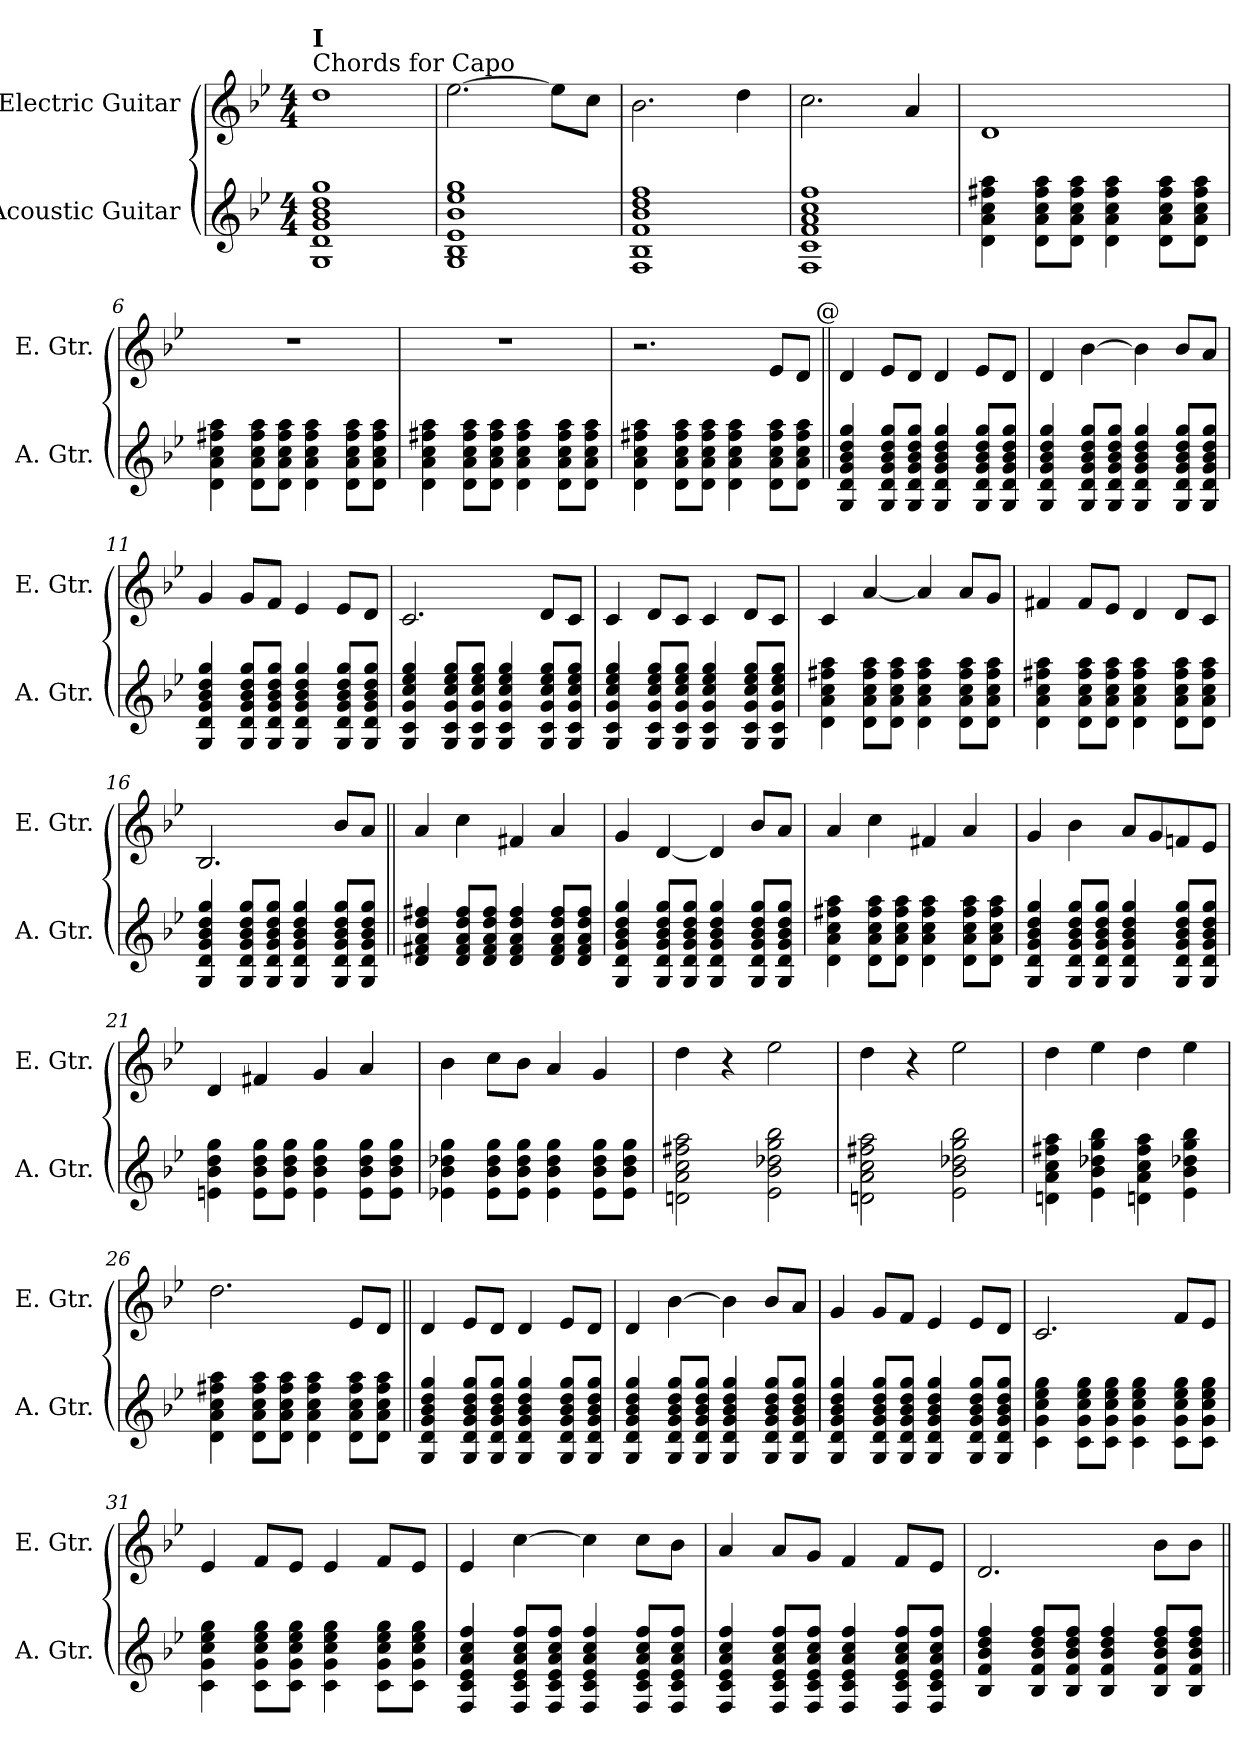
**kern	**kern
*part2	*part1
*staff2	*staff1
*I"Acoustic Guitar	*I"Electric Guitar
*I'A. Gtr.	*I'E. Gtr.
!!LO:PB:g=z
*clefG2	*clefG2
*ITrd7c12	*ITrd7c12
*k[b-e-]	*k[b-e-]
*B-:	*B-:
*M4/4	*M4/4
*MM150	*MM150
=1	=1
!	!LO:TX:a:t=Chords for Capo
!	!LO:TX:B:t=I
1GGi 1Di 1Gi 1B-i 1di 1gi	1di
=2	=2
1GGi 1BB-i 1E-i 1B-i 1e-i 1gi	[>2.e-i\
.	8e-i\L]
.	8ci\J
=3	=3
1FFi 1BB-i 1Fi 1B-i 1di 1fi	2.B-i\
.	4di\
=4	=4
1FFi 1Ci 1Fi 1Ai 1ci 1fi	2.ci\
.	4Ai/
=5	=5
*	*MM200
4Di\ 4Ai 4ci 4f#Xi 4ai	1Di
8Di\ 8Ai 8ci 8f#i 8aiL	.
8Di\ 8Ai 8ci 8f#i 8aiJ	.
4Di\ 4Ai 4ci 4f#i 4ai	.
8Di\ 8Ai 8ci 8f#i 8aiL	.
8Di\ 8Ai 8ci 8f#i 8aiJ	.
=6	=6
4Di\ 4Ai 4ci 4f#Xi 4ai	1r
8Di\ 8Ai 8ci 8f#i 8aiL	.
8Di\ 8Ai 8ci 8f#i 8aiJ	.
4Di\ 4Ai 4ci 4f#i 4ai	.
8Di\ 8Ai 8ci 8f#i 8aiL	.
8Di\ 8Ai 8ci 8f#i 8aiJ	.
=7	=7
4Di\ 4Ai 4ci 4f#Xi 4ai	1r
8Di\ 8Ai 8ci 8f#i 8aiL	.
8Di\ 8Ai 8ci 8f#i 8aiJ	.
4Di\ 4Ai 4ci 4f#i 4ai	.
8Di\ 8Ai 8ci 8f#i 8aiL	.
8Di\ 8Ai 8ci 8f#i 8aiJ	.
=8	=8
4Di\ 4Ai 4ci 4f#Xi 4ai	2.r
8Di\ 8Ai 8ci 8f#i 8aiL	.
8Di\ 8Ai 8ci 8f#i 8aiJ	.
4Di\ 4Ai 4ci 4f#i 4ai	.
8Di\ 8Ai 8ci 8f#i 8aiL	8E-i/L
8Di\ 8Ai 8ci 8f#i 8aiJ	8Di/J
!!LO:LB:g=z
=9||	=9||
!	!LO:TX:a:rj:t=@
4GGi/ 4Di 4Gi 4B-i 4di 4gi	4Di/
8GGi/ 8Di 8Gi 8B-i 8di 8giL	8E-i/L
8GGi/ 8Di 8Gi 8B-i 8di 8giJ	8Di/J
4GGi/ 4Di 4Gi 4B-i 4di 4gi	4Di/
8GGi/ 8Di 8Gi 8B-i 8di 8giL	8E-i/L
8GGi/ 8Di 8Gi 8B-i 8di 8giJ	8Di/J
=10	=10
4GGi/ 4Di 4Gi 4B-i 4di 4gi	4Di/
8GGi/ 8Di 8Gi 8B-i 8di 8giL	[>4B-i\
8GGi/ 8Di 8Gi 8B-i 8di 8giJ	.
4GGi/ 4Di 4Gi 4B-i 4di 4gi	4B-i\]
8GGi/ 8Di 8Gi 8B-i 8di 8giL	8B-i/L
8GGi/ 8Di 8Gi 8B-i 8di 8giJ	8Ai/J
=11	=11
4GGi/ 4Di 4Gi 4B-i 4di 4gi	4Gi/
8GGi/ 8Di 8Gi 8B-i 8di 8giL	8Gi/L
8GGi/ 8Di 8Gi 8B-i 8di 8giJ	8Fi/J
4GGi/ 4Di 4Gi 4B-i 4di 4gi	4E-i/
8GGi/ 8Di 8Gi 8B-i 8di 8giL	8E-i/L
8GGi/ 8Di 8Gi 8B-i 8di 8giJ	8Di/J
=12	=12
4GGi/ 4Ci 4Gi 4ci 4e-i 4gi	2.Ci/
8GGi/ 8Ci 8Gi 8ci 8e-i 8giL	.
8GGi/ 8Ci 8Gi 8ci 8e-i 8giJ	.
4GGi/ 4Ci 4Gi 4ci 4e-i 4gi	.
8GGi/ 8Ci 8Gi 8ci 8e-i 8giL	8Di/L
8GGi/ 8Ci 8Gi 8ci 8e-i 8giJ	8Ci/J
=13	=13
4GGi/ 4Ci 4Gi 4ci 4e-i 4gi	4Ci/
8GGi/ 8Ci 8Gi 8ci 8e-i 8giL	8Di/L
8GGi/ 8Ci 8Gi 8ci 8e-i 8giJ	8Ci/J
4GGi/ 4Ci 4Gi 4ci 4e-i 4gi	4Ci/
8GGi/ 8Ci 8Gi 8ci 8e-i 8giL	8Di/L
8GGi/ 8Ci 8Gi 8ci 8e-i 8giJ	8Ci/J
=14	=14
4Di\ 4Ai 4ci 4f#Xi 4ai	4Ci/
8Di\ 8Ai 8ci 8f#i 8aiL	[<4Ai/
8Di\ 8Ai 8ci 8f#i 8aiJ	.
4Di\ 4Ai 4ci 4f#i 4ai	4Ai/]
8Di\ 8Ai 8ci 8f#i 8aiL	8Ai/L
8Di\ 8Ai 8ci 8f#i 8aiJ	8Gi/J
=15	=15
4Di\ 4Ai 4ci 4f#Xi 4ai	4F#Xi/
8Di\ 8Ai 8ci 8f#i 8aiL	8F#i/L
8Di\ 8Ai 8ci 8f#i 8aiJ	8E-i/J
4Di\ 4Ai 4ci 4f#i 4ai	4Di/
8Di\ 8Ai 8ci 8f#i 8aiL	8Di/L
8Di\ 8Ai 8ci 8f#i 8aiJ	8Ci/J
=16	=16
4GGi/ 4Di 4Gi 4B-i 4di 4gi	2.BB-i/
8GGi/ 8Di 8Gi 8B-i 8di 8giL	.
8GGi/ 8Di 8Gi 8B-i 8di 8giJ	.
4GGi/ 4Di 4Gi 4B-i 4di 4gi	.
8GGi/ 8Di 8Gi 8B-i 8di 8giL	8B-i/L
8GGi/ 8Di 8Gi 8B-i 8di 8giJ	8Ai/J
!!LO:LB:g=z
=17||	=17||
4Di/ 4F#Xi 4Ai 4di 4f#Xi	4Ai/
8Di/ 8F#i 8Ai 8di 8f#iL	4ci\
8Di/ 8F#i 8Ai 8di 8f#iJ	.
4Di/ 4F#i 4Ai 4di 4f#i	4F#Xi/
8Di/ 8F#i 8Ai 8di 8f#iL	4Ai/
8Di/ 8F#i 8Ai 8di 8f#iJ	.
=18	=18
4GGi/ 4Di 4Gi 4B-i 4di 4gi	4Gi/
8GGi/ 8Di 8Gi 8B-i 8di 8giL	[<4Di/
8GGi/ 8Di 8Gi 8B-i 8di 8giJ	.
4GGi/ 4Di 4Gi 4B-i 4di 4gi	4Di/]
8GGi/ 8Di 8Gi 8B-i 8di 8giL	8B-i/L
8GGi/ 8Di 8Gi 8B-i 8di 8giJ	8Ai/J
=19	=19
4Di\ 4Ai 4ci 4f#Xi 4ai	4Ai/
8Di\ 8Ai 8ci 8f#i 8aiL	4ci\
8Di\ 8Ai 8ci 8f#i 8aiJ	.
4Di\ 4Ai 4ci 4f#i 4ai	4F#Xi/
8Di\ 8Ai 8ci 8f#i 8aiL	4Ai/
8Di\ 8Ai 8ci 8f#i 8aiJ	.
=20	=20
4GGi/ 4Di 4Gi 4B-i 4di 4gi	4Gi/
8GGi/ 8Di 8Gi 8B-i 8di 8giL	4B-i\
8GGi/ 8Di 8Gi 8B-i 8di 8giJ	.
4GGi/ 4Di 4Gi 4B-i 4di 4gi	8Ai/L
.	8Gi/
8GGi/ 8Di 8Gi 8B-i 8di 8giL	8Fni/
8GGi/ 8Di 8Gi 8B-i 8di 8giJ	8E-i/J
=21	=21
4Eni\ 4B-i 4di 4gi	4Di/
8Ei\ 8B-i 8di 8giL	4F#Xi/
8Ei\ 8B-i 8di 8giJ	.
4Ei\ 4B-i 4di 4gi	4Gi/
8Ei\ 8B-i 8di 8giL	4Ai/
8Ei\ 8B-i 8di 8giJ	.
!!LO:LB:g=z
=22	=22
4E-Xi\ 4B-i 4d-Xi 4gi	4B-i\
8E-i\ 8B-i 8d-i 8giL	8ci\L
8E-i\ 8B-i 8d-i 8giJ	8B-i\J
4E-i\ 4B-i 4d-i 4gi	4Ai/
8E-i\ 8B-i 8d-i 8giL	4Gi/
8E-i\ 8B-i 8d-i 8giJ	.
=23	=23
2Dni\ 2Ai 2ci 2f#Xi 2ai	4di\
.	4r
2E-i\ 2B-i 2d-Xi 2gi 2b-i	2e-i\
=24	=24
2Dni\ 2Ai 2ci 2f#Xi 2ai	4di\
.	4r
2E-i\ 2B-i 2d-Xi 2gi 2b-i	2e-i\
=25	=25
4Dni\ 4Ai 4ci 4f#Xi 4ai	4di\
4E-i\ 4B-i 4d-Xi 4gi 4b-i	4e-i\
4Dni\ 4Ai 4ci 4f#i 4ai	4di\
4E-i\ 4B-i 4d-Xi 4gi 4b-i	4e-i\
=26	=26
4Di\ 4Ai 4ci 4f#Xi 4ai	2.di\
8Di\ 8Ai 8ci 8f#i 8aiL	.
8Di\ 8Ai 8ci 8f#i 8aiJ	.
4Di\ 4Ai 4ci 4f#i 4ai	.
8Di\ 8Ai 8ci 8f#i 8aiL	8E-i/L
8Di\ 8Ai 8ci 8f#i 8aiJ	8Di/J
!!LO:LB:g=z
=27||	=27||
4GGi/ 4Di 4Gi 4B-i 4di 4gi	4Di/
8GGi/ 8Di 8Gi 8B-i 8di 8giL	8E-i/L
8GGi/ 8Di 8Gi 8B-i 8di 8giJ	8Di/J
4GGi/ 4Di 4Gi 4B-i 4di 4gi	4Di/
8GGi/ 8Di 8Gi 8B-i 8di 8giL	8E-i/L
8GGi/ 8Di 8Gi 8B-i 8di 8giJ	8Di/J
=28	=28
4GGi/ 4Di 4Gi 4B-i 4di 4gi	4Di/
8GGi/ 8Di 8Gi 8B-i 8di 8giL	[>4B-i\
8GGi/ 8Di 8Gi 8B-i 8di 8giJ	.
4GGi/ 4Di 4Gi 4B-i 4di 4gi	4B-i\]
8GGi/ 8Di 8Gi 8B-i 8di 8giL	8B-i/L
8GGi/ 8Di 8Gi 8B-i 8di 8giJ	8Ai/J
=29	=29
4GGi/ 4Di 4Gi 4B-i 4di 4gi	4Gi/
8GGi/ 8Di 8Gi 8B-i 8di 8giL	8Gi/L
8GGi/ 8Di 8Gi 8B-i 8di 8giJ	8Fi/J
4GGi/ 4Di 4Gi 4B-i 4di 4gi	4E-i/
8GGi/ 8Di 8Gi 8B-i 8di 8giL	8E-i/L
8GGi/ 8Di 8Gi 8B-i 8di 8giJ	8Di/J
=30	=30
4Ci\ 4Gi 4ci 4e-i 4gi	2.Ci/
8Ci\ 8Gi 8ci 8e-i 8giL	.
8Ci\ 8Gi 8ci 8e-i 8giJ	.
4Ci\ 4Gi 4ci 4e-i 4gi	.
8Ci\ 8Gi 8ci 8e-i 8giL	8Fi/L
8Ci\ 8Gi 8ci 8e-i 8giJ	8E-i/J
=31	=31
4Ci\ 4Gi 4ci 4e-i 4gi	4E-i/
8Ci\ 8Gi 8ci 8e-i 8giL	8Fi/L
8Ci\ 8Gi 8ci 8e-i 8giJ	8E-i/J
4Ci\ 4Gi 4ci 4e-i 4gi	4E-i/
8Ci\ 8Gi 8ci 8e-i 8giL	8Fi/L
8Ci\ 8Gi 8ci 8e-i 8giJ	8E-i/J
!!LO:LB:g=z
=32	=32
4FFi/ 4Ci 4E-i 4Ai 4ci 4fi	4E-i/
8FFi/ 8Ci 8E-i 8Ai 8ci 8fiL	[>4ci\
8FFi/ 8Ci 8E-i 8Ai 8ci 8fiJ	.
4FFi/ 4Ci 4E-i 4Ai 4ci 4fi	4ci\]
8FFi/ 8Ci 8E-i 8Ai 8ci 8fiL	8ci\L
8FFi/ 8Ci 8E-i 8Ai 8ci 8fiJ	8B-i\J
=33	=33
4FFi/ 4Ci 4E-i 4Ai 4ci 4fi	4Ai/
8FFi/ 8Ci 8E-i 8Ai 8ci 8fiL	8Ai/L
8FFi/ 8Ci 8E-i 8Ai 8ci 8fiJ	8Gi/J
4FFi/ 4Ci 4E-i 4Ai 4ci 4fi	4Fi/
8FFi/ 8Ci 8E-i 8Ai 8ci 8fiL	8Fi/L
8FFi/ 8Ci 8E-i 8Ai 8ci 8fiJ	8E-i/J
=34	=34
4BB-i/ 4Fi 4B-i 4di 4fi	2.Di/
8BB-i/ 8Fi 8B-i 8di 8fiL	.
8BB-i/ 8Fi 8B-i 8di 8fiJ	.
4BB-i/ 4Fi 4B-i 4di 4fi	.
8BB-i/ 8Fi 8B-i 8di 8fiL	8B-i\L
8BB-i/ 8Fi 8B-i 8di 8fiJ	8B-i\J
=||	=||
*-	*-
